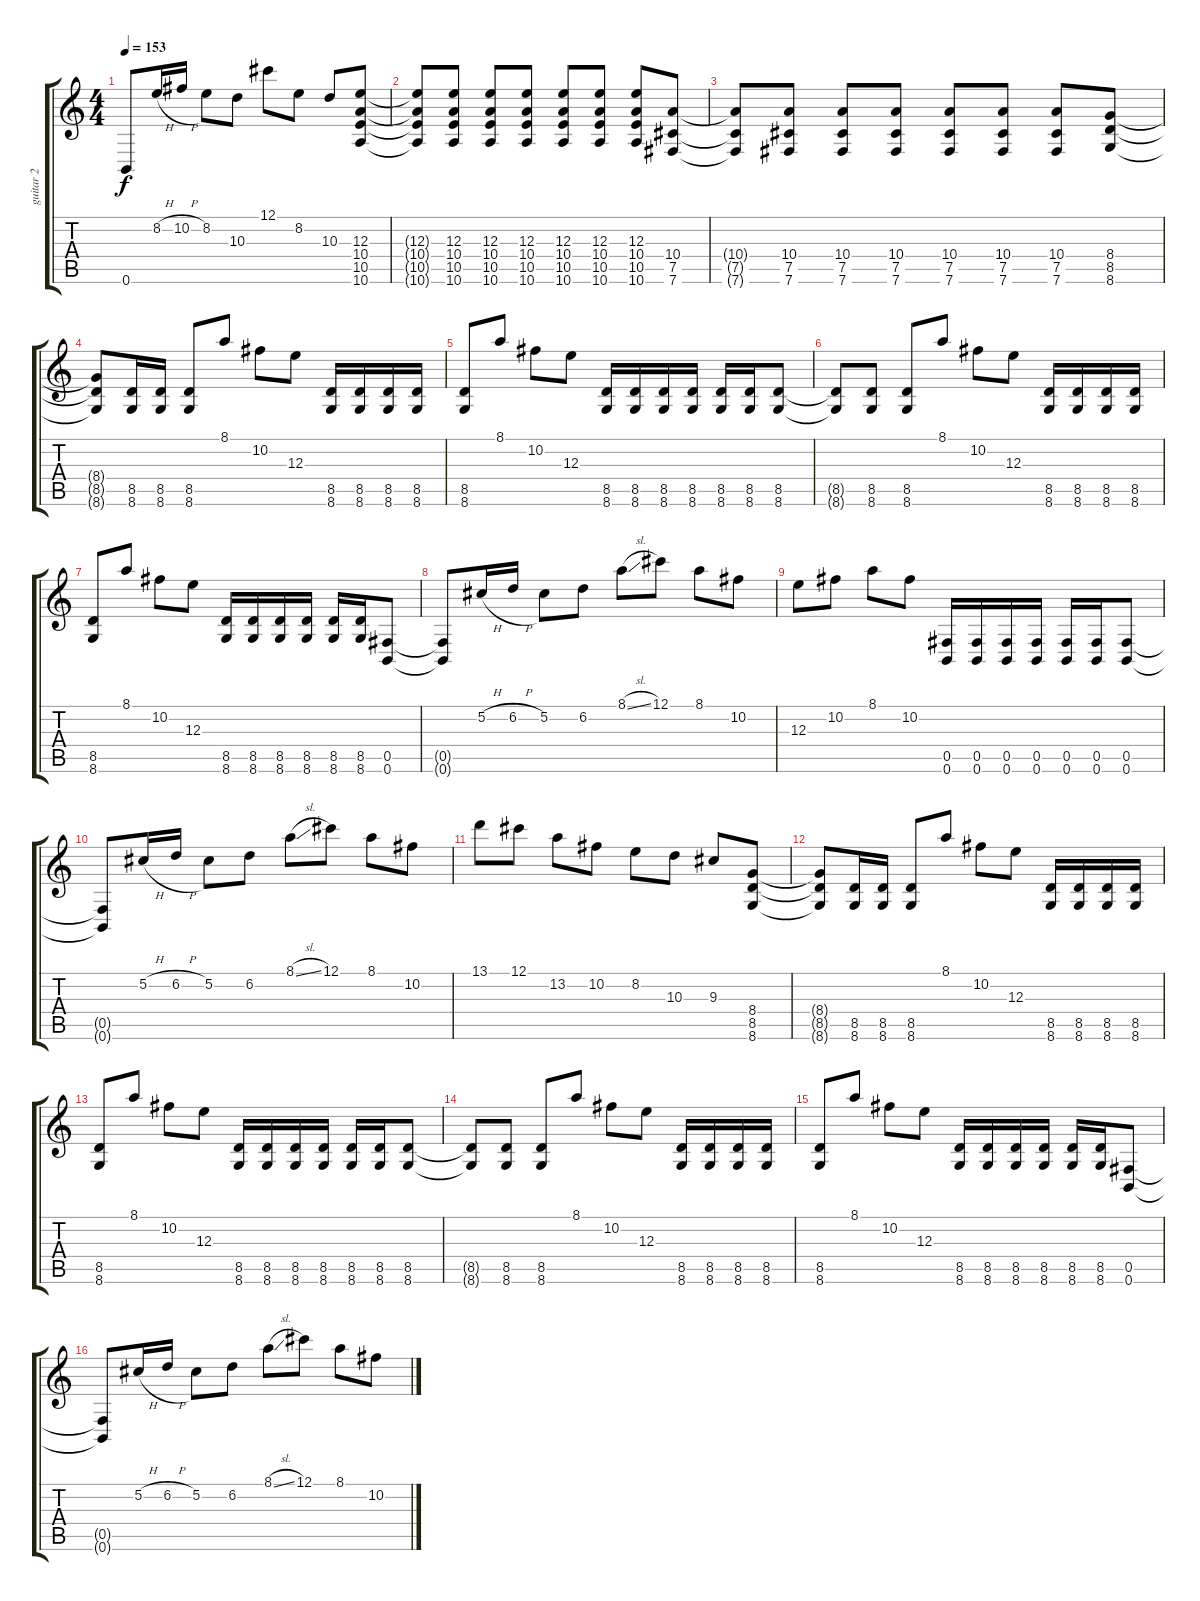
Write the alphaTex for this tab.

\track ("guitar 2" "guitar 2") {instrument distortionguitar}
\staff {score tabs}
\tuning (Db4 Ab3 E3 B2 Gb2 B1) {hide}
\ts (4 4)
\tempo 153
\clef g2
\ks c
0.6{t}.8{dy f} 8.2{h}.16 10.2{h}.16 8.2.8 10.3.8 12.1.8 8.2.8 10.3.8 (12.3 10.4 10.5 10.6).8 |
(12.3{t} 10.4{t} 10.5{t} 10.6{t}).8 (12.3 10.4 10.5 10.6).8 (12.3 10.4 10.5 10.6).8 (12.3 10.4 10.5 10.6).8 (12.3 10.4 10.5 10.6).8 (12.3 10.4 10.5 10.6).8 (12.3 10.4 10.5 10.6).8 (10.4 7.5 7.6).8 |
(10.4{t} 7.5{t} 7.6{t}).8 (10.4 7.5 7.6).8 (10.4 7.5 7.6).8 (10.4 7.5 7.6).8 (10.4 7.5 7.6).8 (10.4 7.5 7.6).8 (10.4 7.5 7.6).8 (8.4 8.5 8.6).8 |
(8.4{t} 8.5{t} 8.6{t}).8 (8.5 8.6).16 (8.5 8.6).16 (8.5 8.6).8 8.1.8 10.2.8 12.3.8 (8.5 8.6).16 (8.5 8.6).16 (8.5 8.6).16 (8.5 8.6).16 |
(8.5 8.6).8 8.1.8 10.2.8 12.3.8 (8.5 8.6).16 (8.5 8.6).16 (8.5 8.6).16 (8.5 8.6).16 (8.5 8.6).16 (8.5 8.6).16 (8.5 8.6).8 |
(8.5{t} 8.6{t}).8 (8.5 8.6).8 (8.5 8.6).8 8.1.8 10.2.8 12.3.8 (8.5 8.6).16 (8.5 8.6).16 (8.5 8.6).16 (8.5 8.6).16 |
(8.5 8.6).8 8.1.8 10.2.8 12.3.8 (8.5 8.6).16 (8.5 8.6).16 (8.5 8.6).16 (8.5 8.6).16 (8.5 8.6).16 (8.5 8.6).16 (0.5 0.6).8 |
(0.5{t} 0.6{t}).8 5.2{h}.16 6.2{h}.16 5.2.8 6.2.8 8.1{sl}.8 12.1.8 8.1.8 10.2.8 |
12.3.8 10.2.8 8.1.8 10.2.8 (0.5 0.6).16 (0.5 0.6).16 (0.5 0.6).16 (0.5 0.6).16 (0.5 0.6).16 (0.5 0.6).16 (0.5 0.6).8 |
(0.5{t} 0.6{t}).8 5.2{h}.16 6.2{h}.16 5.2.8 6.2.8 8.1{sl}.8 12.1.8 8.1.8 10.2.8 |
13.1.8 12.1.8 13.2.8 10.2.8 8.2.8 10.3.8 9.3.8 (8.4 8.5 8.6).8 |
(8.4{t} 8.5{t} 8.6{t}).8 (8.5 8.6).16 (8.5 8.6).16 (8.5 8.6).8 8.1.8 10.2.8 12.3.8 (8.5 8.6).16 (8.5 8.6).16 (8.5 8.6).16 (8.5 8.6).16 |
(8.5 8.6).8 8.1.8 10.2.8 12.3.8 (8.5 8.6).16 (8.5 8.6).16 (8.5 8.6).16 (8.5 8.6).16 (8.5 8.6).16 (8.5 8.6).16 (8.5 8.6).8 |
(8.5{t} 8.6{t}).8 (8.5 8.6).8 (8.5 8.6).8 8.1.8 10.2.8 12.3.8 (8.5 8.6).16 (8.5 8.6).16 (8.5 8.6).16 (8.5 8.6).16 |
(8.5 8.6).8 8.1.8 10.2.8 12.3.8 (8.5 8.6).16 (8.5 8.6).16 (8.5 8.6).16 (8.5 8.6).16 (8.5 8.6).16 (8.5 8.6).16 (0.5 0.6).8 |
(0.5{t} 0.6{t}).8 5.2{h}.16 6.2{h}.16 5.2.8 6.2.8 8.1{sl}.8 12.1.8 8.1.8 10.2.8
